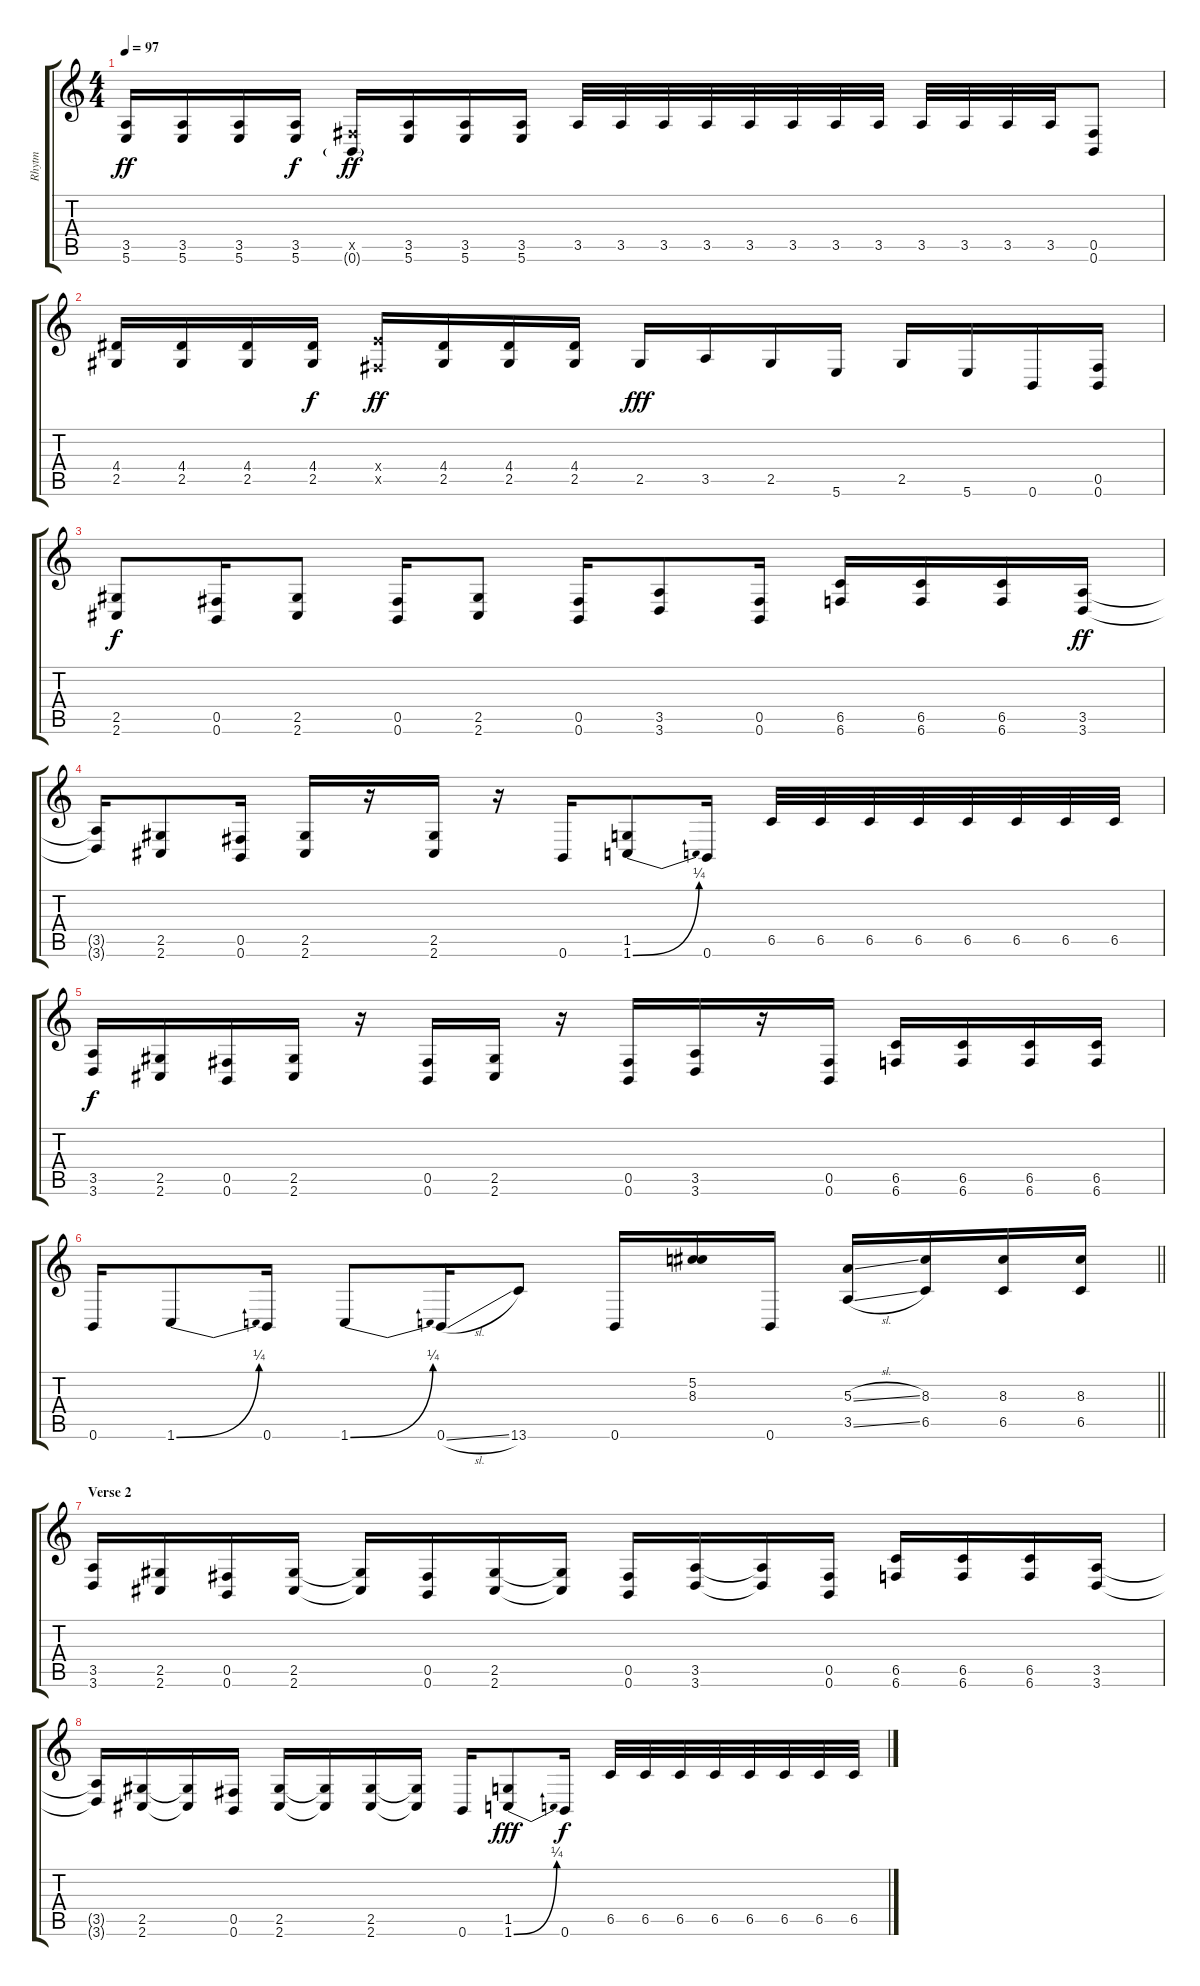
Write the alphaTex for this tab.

\track ("Rhytm" "Rhytm") {instrument distortionguitar}
\staff {score tabs}
\tuning (Db4 Ab3 E3 B2 Gb2 B1) {hide}
\ts (4 4)
\tempo 97
\clef g2
\ks c
(3.5 5.6).16{dy ff} (3.5 5.6).16 (3.5 5.6).16 (3.5 5.6).16{dy f} (0.5{x} 0.6{g}).16{dy ff} (3.5 5.6).16 (3.5 5.6).16 (3.5 5.6).16 3.5.32 3.5.32 3.5.32 3.5.32 3.5.32 3.5.32 3.5.32 3.5.32 3.5.32 3.5.32 3.5.32 3.5.32 (0.5 0.6).8 |
(4.4 2.5).16 (4.4 2.5).16 (4.4 2.5).16 (4.4 2.5).16{dy f} (5.4{x} 0.5{x}).16{dy ff} (4.4 2.5).16 (4.4 2.5).16 (4.4 2.5).16 2.5.16{dy fff} 3.5.16 2.5.16 5.6.16 2.5.16 5.6.16 0.6.16 (0.5 0.6).16 |
(2.5 2.6).8{dy f} (0.5 0.6).16 (2.5 2.6).8 (0.5 0.6).16 (2.5 2.6).8 (0.5 0.6).16 (3.5 3.6).8 (0.5 0.6).16 (6.5 6.6).16 (6.5 6.6).16 (6.5 6.6).16 (3.5 3.6).16{dy ff} |
(3.5{t} 3.6{t}).16 (2.5 2.6).8 (0.5 0.6).16 (2.5 2.6).16 r.16 (2.5 2.6).16 r.16 0.6.16 (1.5 1.6{be (bend 0 0 60 1)}).8 0.6.16 6.5.32 6.5.32 6.5.32 6.5.32 6.5.32 6.5.32 6.5.32 6.5.32 |
(3.5 3.6).16{dy f} (2.5 2.6).16 (0.5 0.6).16 (2.5 2.6).16 r.16 (0.5 0.6).16 (2.5 2.6).16 r.16 (0.5 0.6).16 (3.5 3.6).16 r.16 (0.5 0.6).16 (6.5 6.6).16 (6.5 6.6).16 (6.5 6.6).16 (6.5 6.6).16 |
\barLineRight lightlight
0.6.16 1.6{be (bend 0 0 60 1)}.8 0.6.16 1.6{be (bend 0 0 60 1)}.8 0.6{sl}.16 13.6.8 0.6.16 (5.2 8.3).16 0.6.16 (5.3{sl} 3.5{sl}).16 (8.3 6.5).16 (8.3 6.5).16 (8.3 6.5).16 |
\section ("" "Verse 2")
(3.5 3.6).16 (2.5 2.6).16 (0.5 0.6).16 (2.5 2.6).16 (2.5{t} 2.6{t}).16 (0.5 0.6).16 (2.5 2.6).16 (2.5{t} 2.6{t}).16 (0.5 0.6).16 (3.5 3.6).16 (3.5{t} 3.6{t}).16 (0.5 0.6).16 (6.5 6.6).16 (6.5 6.6).16 (6.5 6.6).16 (3.5 3.6).16 |
(3.5{t} 3.6{t}).16 (2.5 2.6).16 (2.5{t} 2.6{t}).16 (0.5 0.6).16 (2.5 2.6).16 (2.5{t} 2.6{t}).16 (2.5 2.6).16 (2.5{t} 2.6{t}).16 0.6.16 (1.5 1.6{be (bend 0 0 60 1)}).8{dy fff} 0.6.16{dy f} 6.5.32 6.5.32 6.5.32 6.5.32 6.5.32 6.5.32 6.5.32 6.5.32
